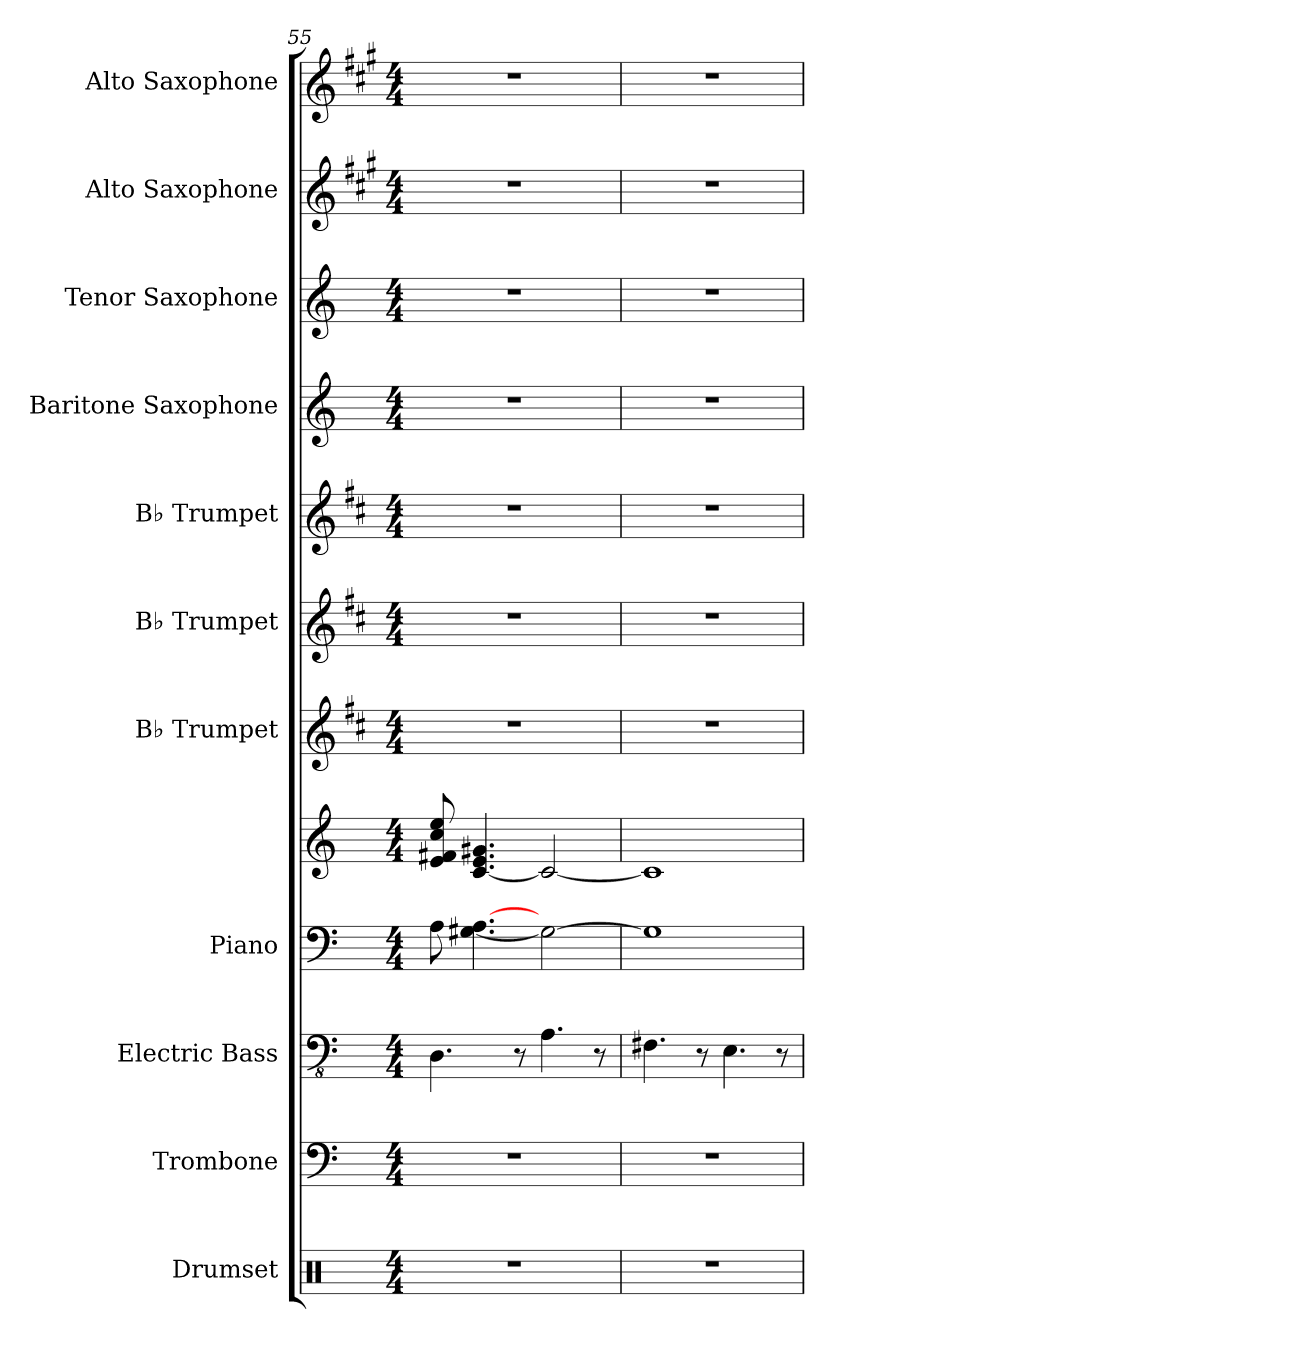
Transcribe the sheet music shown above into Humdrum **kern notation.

**kern	**kern	**kern	**kern	**kern	**kern	**kern	**kern	**kern	**kern	**kern	**kern
*part11	*part10	*part9	*part8	*part8	*part7	*part6	*part5	*part4	*part3	*part2	*part1
*staff12	*staff11	*staff10	*staff9	*staff8	*staff7	*staff6	*staff5	*staff4	*staff3	*staff2	*staff1
*I"Drumset	*I"Trombone	*I"Electric Bass	*I"Piano	*	*I"B♭ Trumpet	*I"B♭ Trumpet	*I"B♭ Trumpet	*I"Baritone Saxophone	*I"Tenor Saxophone	*I"Alto Saxophone	*I"Alto Saxophone
*I'Drs.	*I'Trb.	*I'El. B.	*I'Pno.	*	*I'B♭ Tpt.	*I'B♭ Tpt.	*I'B♭ Tpt.	*I'Bar. Sax.	*I'T. Sax.	*I'A. Sax.	*I'A. Sax.
*clefX	*clefF4	*clefFv4	*clefF4	*clefG2	*clefG2	*clefG2	*clefG2	*clefG2	*clefG2	*clefG2	*clefG2
*	*	*	*	*	*ITrd1c2	*ITrd1c2	*ITrd1c2	*ITrd12c21	*ITrd8c14	*ITrd5c9	*ITrd5c9
*k[]	*k[]	*k[]	*k[]	*k[]	*k[]	*k[]	*k[]	*k[]	*k[]	*k[]	*k[]
*M4/4	*M4/4	*M4/4	*M4/4	*M4/4	*M4/4	*M4/4	*M4/4	*M4/4	*M4/4	*M4/4	*M4/4
=55	=55	=55	=55	=55	=55	=55	=55	=55	=55	=55	=55
1r	1r	4.DD\	8A\	8e/ 8f#X/ 8cc/ 8ee/	1r	1r	1r	1r	1r	1r	1r
.	.	.	[4.G#X\ [4.A\	[4.c/ 4.e/ 4.g#X/	.	.	.	.	.	.	.
.	.	8r	.	.	.	.	.	.	.	.	.
.	.	4.AA\	2G#\_	2c/_	.	.	.	.	.	.	.
.	.	8r	.	.	.	.	.	.	.	.	.
=56	=56	=56	=56	=56	=56	=56	=56	=56	=56	=56	=56
1r	1r	4.FF#X\	1G#]	1c]	1r	1r	1r	1r	1r	1r	1r
.	.	8r	.	.	.	.	.	.	.	.	.
.	.	4.EE\	.	.	.	.	.	.	.	.	.
.	.	8r	.	.	.	.	.	.	.	.	.
=	=	=	=	=	=	=	=	=	=	=	=
*-	*-	*-	*-	*-	*-	*-	*-	*-	*-	*-	*-
